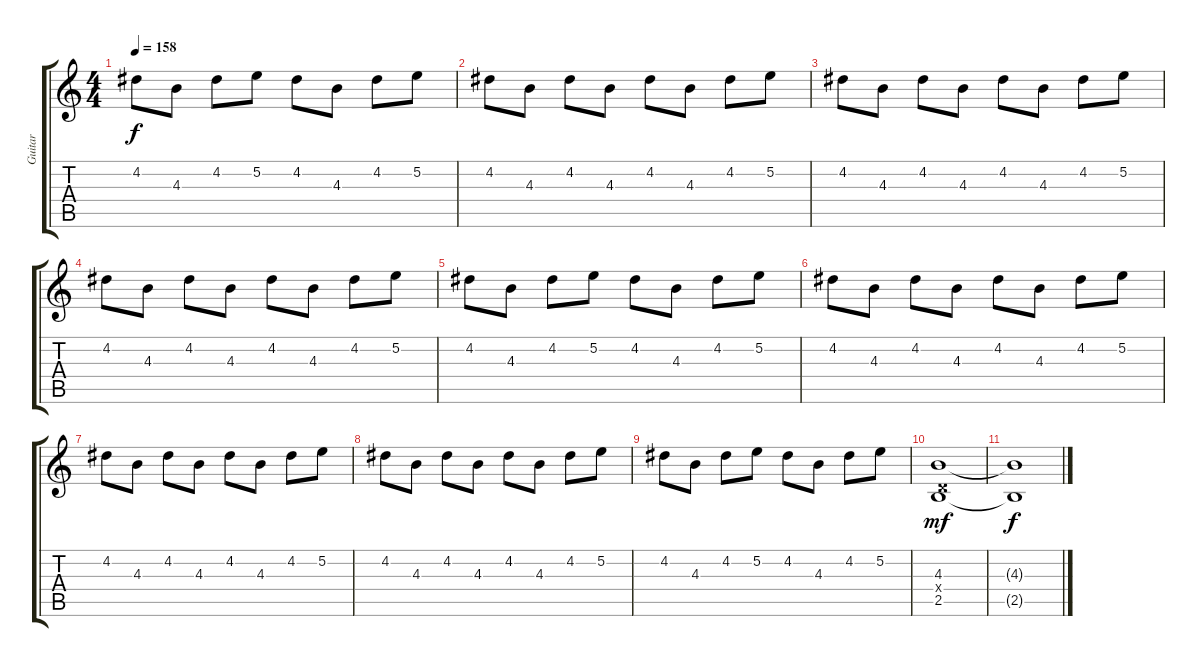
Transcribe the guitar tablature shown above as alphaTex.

\track ("Guitar" "Guitar") {instrument distortionguitar}
\staff {score tabs}
\tuning (E4 B3 G3 D3 A2 E2) {hide}
\ts (4 4)
\tempo 158
\clef g2
\ks c
4.2.8{dy f} 4.3.8 4.2.8 5.2.8 4.2.8 4.3.8 4.2.8 5.2.8 |
4.2.8 4.3.8 4.2.8 4.3.8 4.2.8 4.3.8 4.2.8 5.2.8 |
4.2.8 4.3.8 4.2.8 4.3.8 4.2.8 4.3.8 4.2.8 5.2.8 |
4.2.8 4.3.8 4.2.8 4.3.8 4.2.8 4.3.8 4.2.8 5.2.8 |
4.2.8 4.3.8 4.2.8 5.2.8 4.2.8 4.3.8 4.2.8 5.2.8 |
4.2.8 4.3.8 4.2.8 4.3.8 4.2.8 4.3.8 4.2.8 5.2.8 |
4.2.8 4.3.8 4.2.8 4.3.8 4.2.8 4.3.8 4.2.8 5.2.8 |
4.2.8 4.3.8 4.2.8 4.3.8 4.2.8 4.3.8 4.2.8 5.2.8 |
4.2.8 4.3.8 4.2.8 5.2.8 4.2.8 4.3.8 4.2.8 5.2.8 |
(4.3 0.4{x} 2.5).1{dy mf} |
(4.3{t} 2.5{t}).1{dy f}
